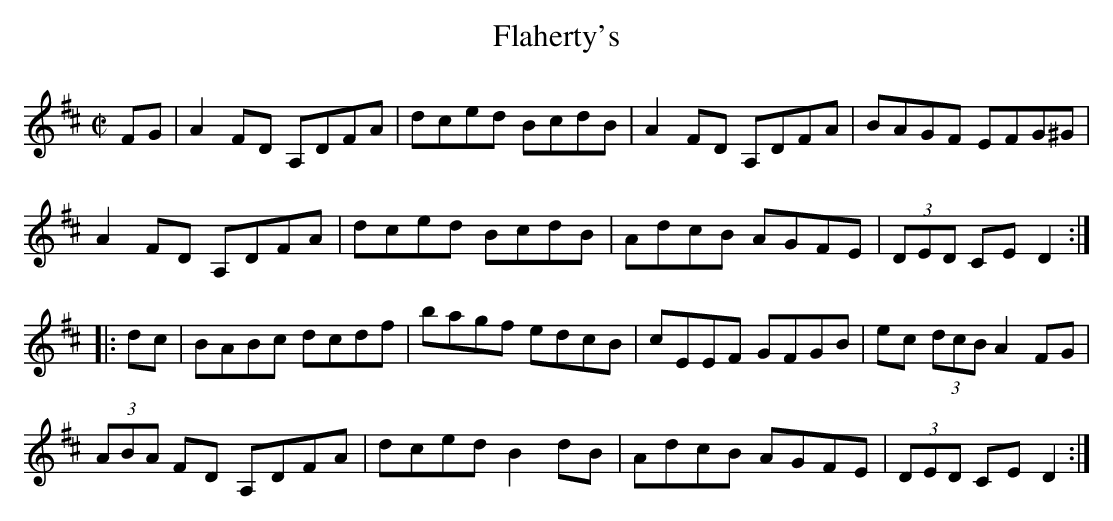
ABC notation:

X:1
T:Flaherty's
M:C|
L:1/8
K:D
FG | A2FD A,DFA | dced BcdB | A2FD A,DFA | BAGF EFG^G |
A2FD A,DFA | dced BcdB | AdcB AGFE | (3DED CE D2 :|
|: dc | BABc dcdf | bagf edcB | cEEF GFGB | ec (3dcB A2FG |
(3ABA FD A,DFA | dced B2dB | AdcB AGFE | (3DED CE D2 :|
